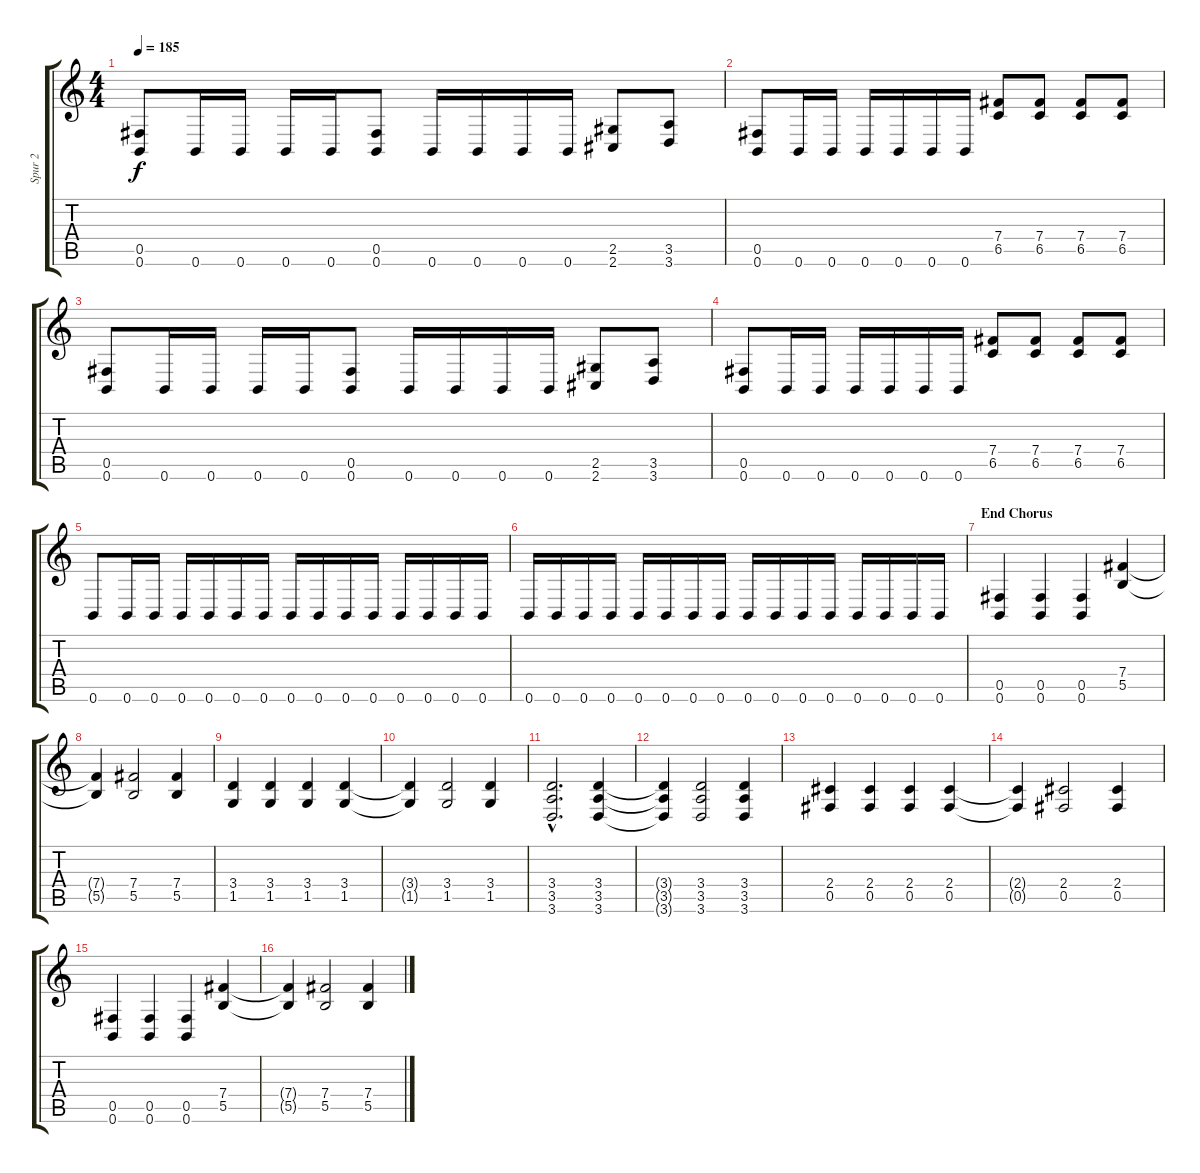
\track ("Spur 2" "Spur 2") {instrument overdrivenguitar}
\staff {score tabs}
\tuning (Db4 Ab3 E3 B2 Gb2 B1) {hide}
\ts (4 4)
\tempo 185
\clef g2
\ks c
(0.5 0.6).8{dy f} 0.6.16 0.6.16 0.6.16 0.6.16 (0.5 0.6).8 0.6.16 0.6.16 0.6.16 0.6.16 (2.5 2.6).8 (3.5 3.6).8 |
(0.5 0.6).8 0.6.16 0.6.16 0.6.16 0.6.16 0.6.16 0.6.16 (7.4 6.5).8 (7.4 6.5).8 (7.4 6.5).8 (7.4 6.5).8 |
(0.5 0.6).8 0.6.16 0.6.16 0.6.16 0.6.16 (0.5 0.6).8 0.6.16 0.6.16 0.6.16 0.6.16 (2.5 2.6).8 (3.5 3.6).8 |
(0.5 0.6).8 0.6.16 0.6.16 0.6.16 0.6.16 0.6.16 0.6.16 (7.4 6.5).8 (7.4 6.5).8 (7.4 6.5).8 (7.4 6.5).8 |
0.6.8 0.6.16 0.6.16 0.6.16 0.6.16 0.6.16 0.6.16 0.6.16 0.6.16 0.6.16 0.6.16 0.6.16 0.6.16 0.6.16 0.6.16 |
0.6.16 0.6.16 0.6.16 0.6.16 0.6.16 0.6.16 0.6.16 0.6.16 0.6.16 0.6.16 0.6.16 0.6.16 0.6.16 0.6.16 0.6.16 0.6.16 |
\section ("" "End Chorus")
(0.5 0.6).4 (0.5 0.6).4 (0.5 0.6).4 (7.4 5.5).4 |
(7.4{t} 5.5{t}).4 (7.4 5.5).2 (7.4 5.5).4 |
(3.4 1.5).4 (3.4 1.5).4 (3.4 1.5).4 (3.4 1.5).4 |
(3.4{t} 1.5{t}).4 (3.4 1.5).2 (3.4 1.5).4 |
(3.4{hac} 3.5{hac} 3.6{hac}).2{d} (3.4 3.5 3.6).4 |
(3.4{t} 3.5{t} 3.6{t}).4 (3.4 3.5 3.6).2 (3.4 3.5 3.6).4 |
(2.4 0.5).4 (2.4 0.5).4 (2.4 0.5).4 (2.4 0.5).4 |
(2.4{t} 0.5{t}).4 (2.4 0.5).2 (2.4 0.5).4 |
(0.5 0.6).4 (0.5 0.6).4 (0.5 0.6).4 (7.4 5.5).4 |
(7.4{t} 5.5{t}).4 (7.4 5.5).2 (7.4 5.5).4
